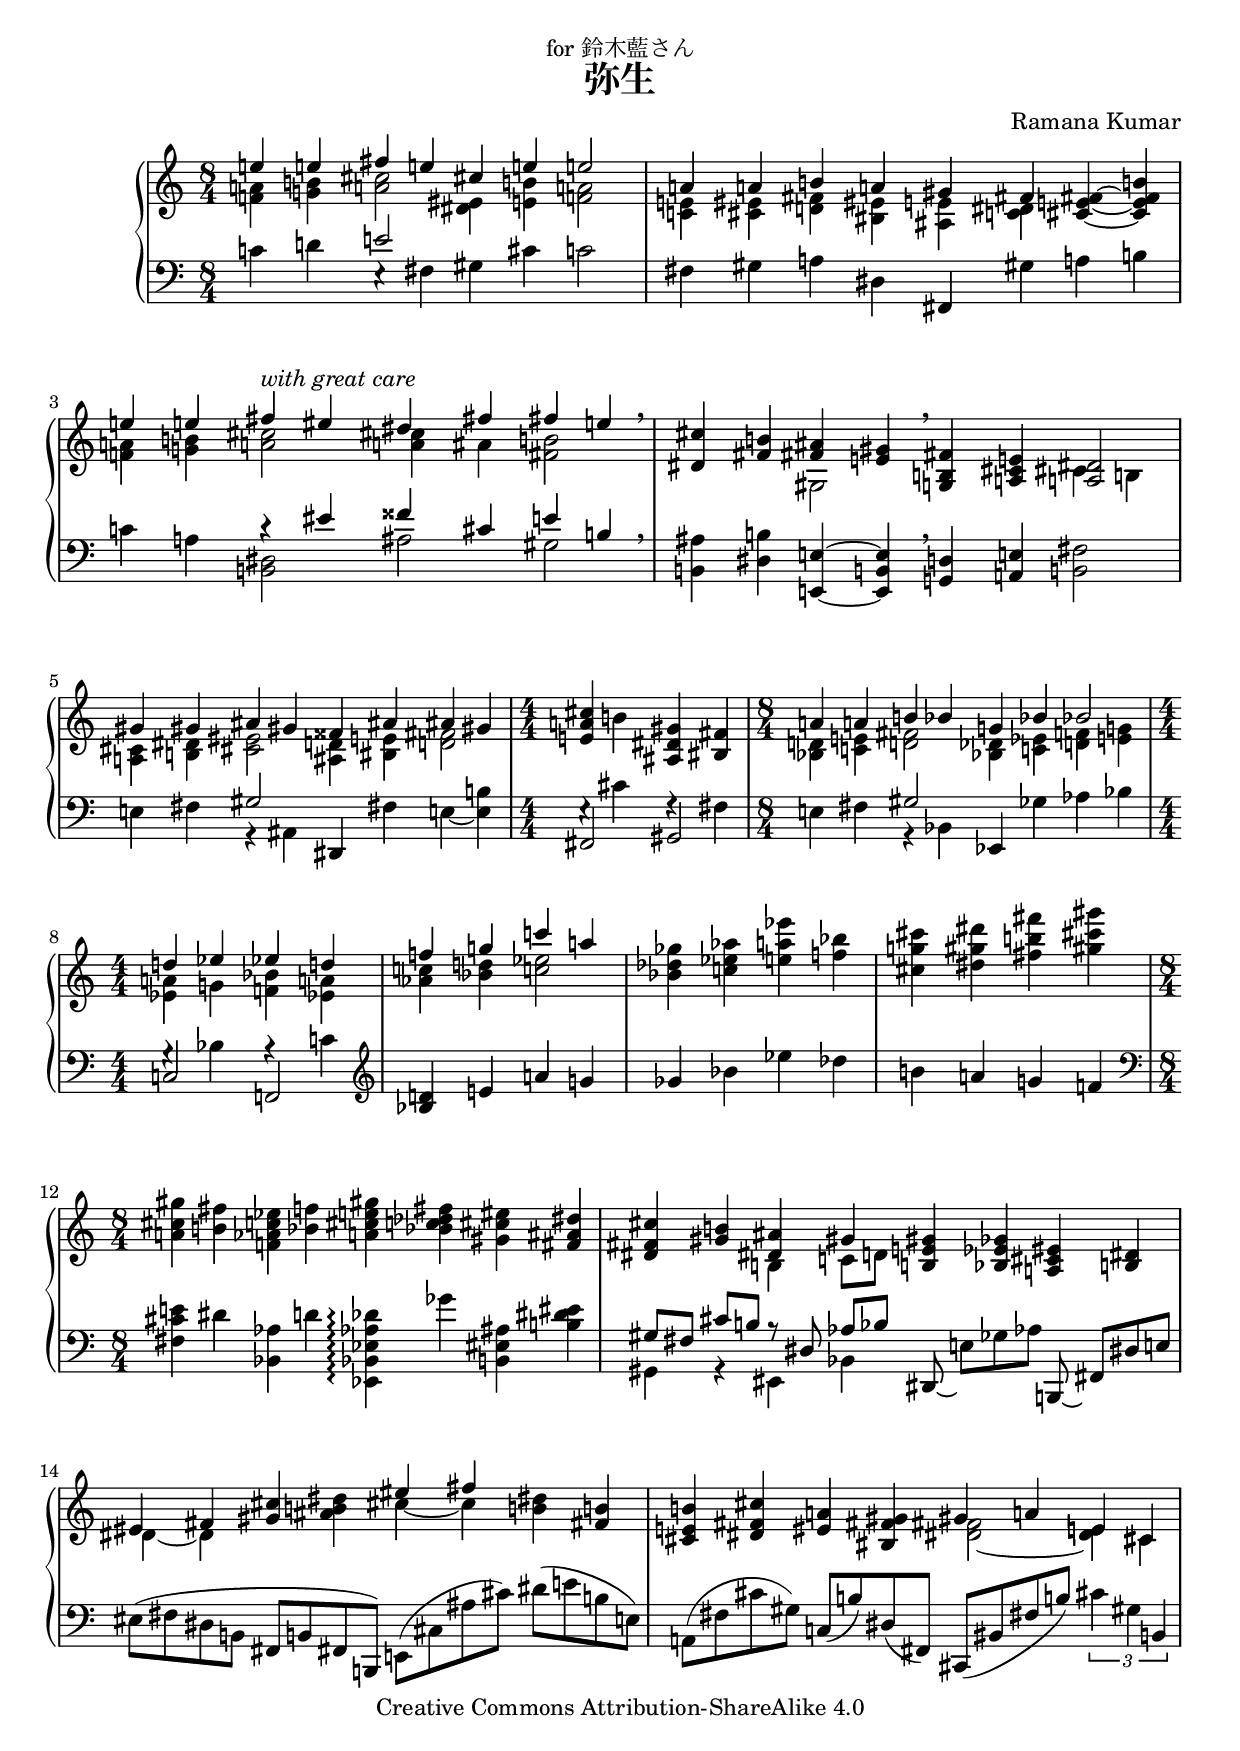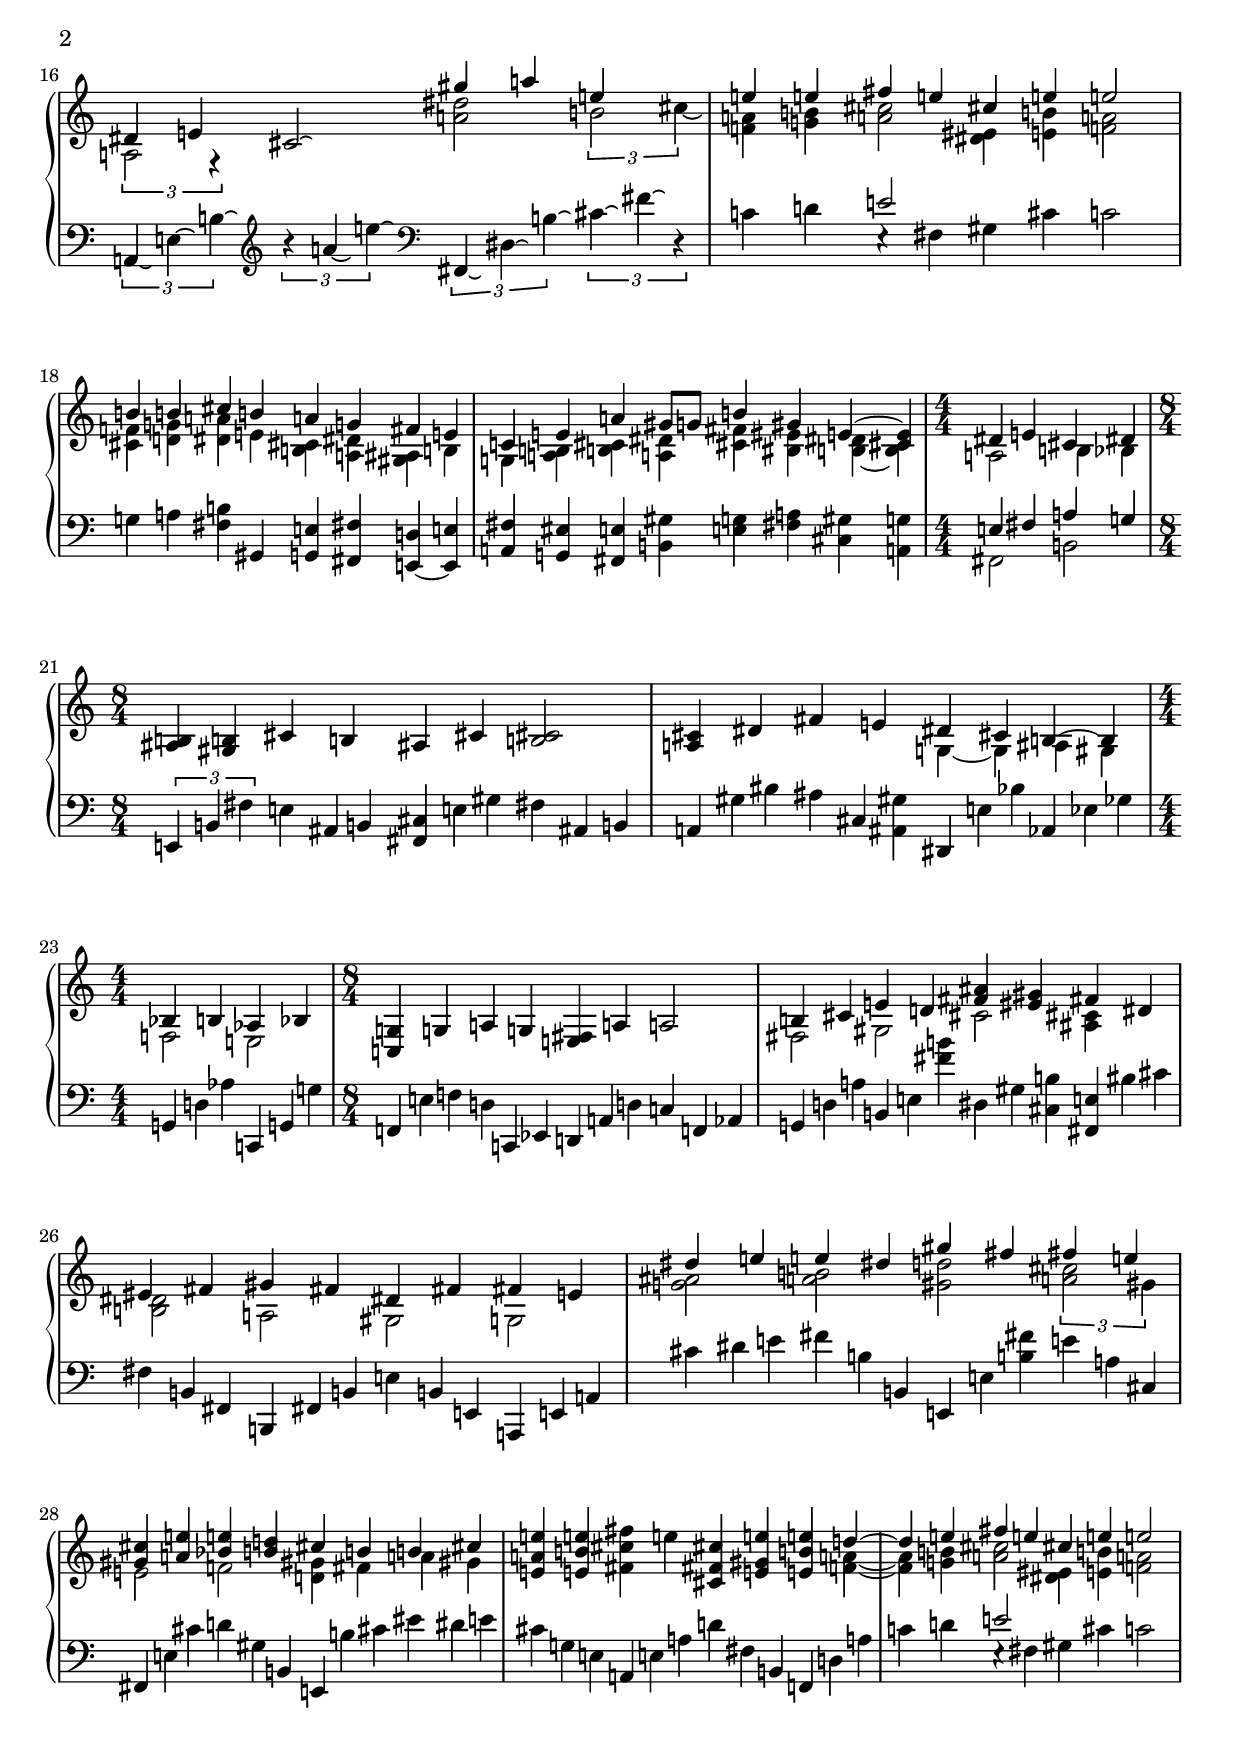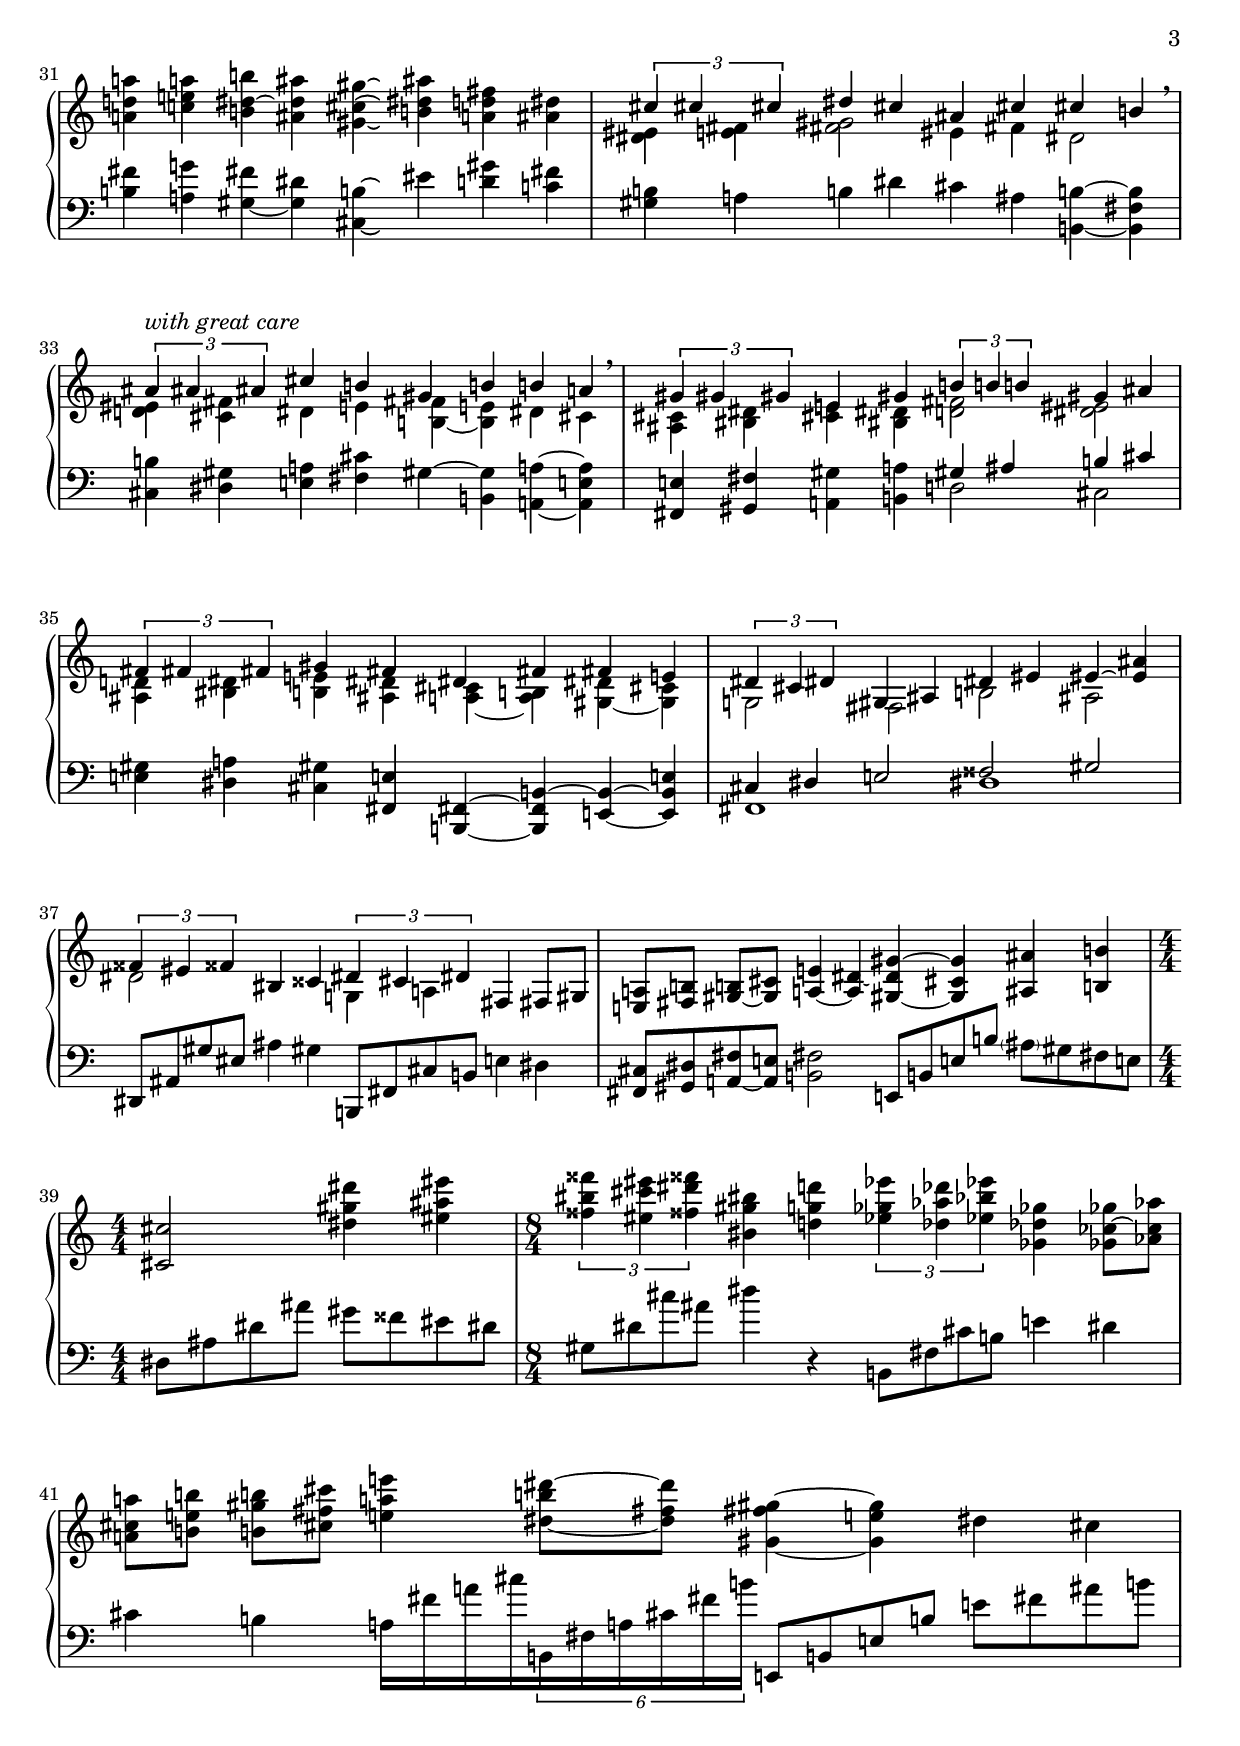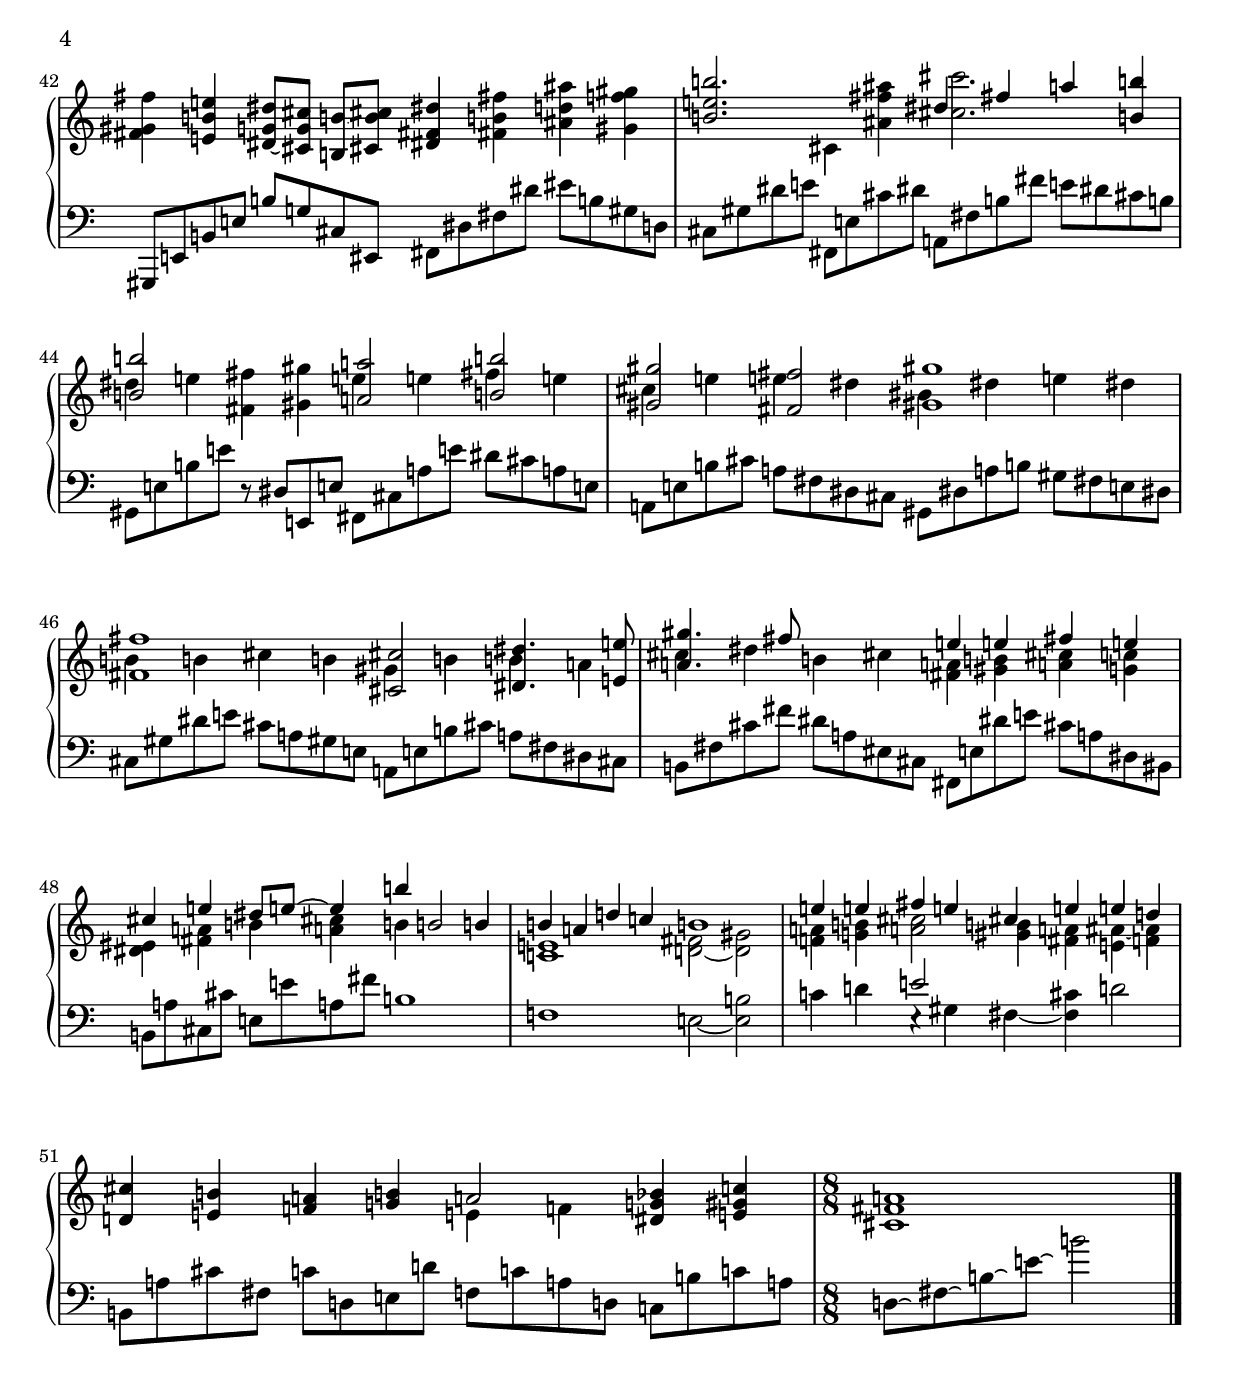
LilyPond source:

\version "2.18.0"

\header {
  title = "弥生"
  composer = "Ramana Kumar"
  date = "2012"
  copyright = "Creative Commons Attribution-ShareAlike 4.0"
  dedication = "for 鈴木藍さん"
}

#(ly:set-option 'point-and-click #f)

\score {
  \new PianoStaff <<
    \new Staff {
      \accidentalStyle PianoStaff.dodecaphonic
      \override PianoStaff.TimeSignature.style = #'numbered
      \clef treble

      \time 8/4
      << { e''4 e'' fis'' e'' cis'' e'' e''2 }
      \\ { <f' a'>4 <g' b'> <a' cis''>2 <dis' eis'>4 <e' b'> <f' a'>2 } >>
      |

      << { a'4 a' b' a' gis' fis' }
      \\ { <c' e'>4 <cis' eis'> <d' fis'> <bis eis'> <ais e'> <c' dis'> } >>
      <cis' e' fis'>4 ~ <cis' e' fis' b'>
      |

      << {
        e''4 e'' fis'' -\markup{\italic "with great care"} eis''
        dis'' fis'' fis'' e''
      } \\ {
        <f' a'>4 <g' b'> <a' cis''>2 <a' cis''>4 ais' <fis' b'>2
      } >> \breathe
      |

      <dis' cis''>4 <fis' b'>
      << { <fis' ais'>4 <e' gis'> } \\ gis2 >> \breathe
      <g b fis'>4 <a cis' e'> << <a dis'>2 \\ { cis'4 b } >>
      |

      << { gis'4 gis' ais' gis' fisis' ais' ais' gis' }
      \\ { <a cis'>4 <b dis'> <cis' eis'>2 <ais d'>4 <bis e'> <d' fis'>2 } >>
      |

      \time 4/4
      <e' a' cis''>4 b' <ais dis' gis'> <bis fis'>
      |

      \time 8/4
      << { a'4 a' b' bes' g' bes' bes'2 }
      \\ {
        <bes d'>4 <c' e'> <d' fis'>2
        <bes des'>4 <c' ees'> <d' f'> <e' g'>
      } >>
      |

      \time 4/4
      << { d''4 ees'' ees'' d'' }
      \\ { <ees' a'>4 g' <f' bes'> <ees' a'> } >>
      |

      << { f''4 g'' c''' a'' }
      \\ { <aes' c''>4 <bes' d''> <c'' ees''>2 } >>
      |

      <bes' des'' ges''>4 <c'' ees'' aes''> <e'' a'' ees'''> <f'' bes''>
      |

      <cis'' g'' cis'''> <dis'' gis'' dis'''>
      <fis'' b'' fis'''> <gis'' cis''' gis'''>
      |

      \time 8/4
      <a' cis'' gis''> <b' fis''> <f' aes' c'' ees''> <bes' f''>
      <a' cis'' e'' gis''> <bes' c'' des'' fis''>
      <gis' cis'' eis''> <fis' ais' dis''>
      |

      <dis' fis' cis''> <gis' b'> << { <dis' ais'> gis' } \\ { b c'8 d' } >>
      <b e' gis'>4 <bes ees' ges'> <a cis' eis'> <b dis'>
      |

      << { eis' fis' } \\ { dis' ~ dis' } >> <gis' cis''>
      <ais' b' dis''>
      << { eis'' fis'' } \\ { cis'' ~ cis'' } >>
      <b' dis''> <fis' b'>
      |

      <cis' e' b'> <dis' fis' cis''> <eis' a'> <bis fis' gis'>
      << { gis' a' e' cis' } \\ { <dis' fis'>2 ~ <dis' e'>4 cis' } >>
      |

      << { dis'4 e' cis'2\laissezVibrer } \\ { \tuplet 3/2 { a2 r4 } } >>
      << { gis'' a'' e'' } \\ { <a' dis''>2 \tuplet 3/2 { b'2 cis''4\laissezVibrer } } >>
      |

      << { e''4 e'' fis'' e'' cis'' e'' e''2 }
      \\ { <f' a'>4 <g' b'> <a' cis''>2 <dis' eis'>4 <e' b'> <f' a'>2 } >>
      |

      << { b'4 b' cis'' b' a' g' fis' e' }
      \\ {
        <cis' f'> <d' g'> <dis' a'> e'
        <b cis'> <a dis'> <gis ais> b
      } >>
      |

      << { c' e' a' gis'8 g' b'4 gis' e' ~ <cis' e'> }
      \\ {
        g <a b> <b cis'> <a dis'>
        <cis' fis'> <bis eis'> <b dis'> ~ <b cis'>
      } >>
      |

      \time 4/4
      << { dis'4 e' cis' dis' }
      \\ { a2 b4 bes } >>
      |

      \time 8/4
      <ais b>4 <gis b> cis' b ais cis' <b cis'>2
      |

      <a cis'>4 dis' fis' e'
      << { dis' cis' b ~ b }
      \\ { g4 ~ g ais gis } >>
      |

      \time 4/4
      << { bes b aes bes }
      \\ { f2 e } >>
      |

      \time 8/4
      <c g>4 g a g <e fis> a a2
      |

      << { b4 cis' e' d' <fis' ais'> <eis' gis'> fis' dis' }
      \\ { fis2 gis cis' <ais cis'>4 s } >>
      |

      << { eis'4 fis' gis' fis' dis' fis' fis' e' }
      \\ { <b dis'>2 a gis g } >>
      |

      << { dis''4 e'' e'' dis'' gis'' fis'' fis'' e'' }
      \\ { <g' ais'>2 <a' b'> <gis' d''> \tuplet 3/2 { <a' cis''>2 gis'4 } } >>
      |

      << { <gis' cis''>4 <a' e''> <bes' e''> <b' d''> cis'' b' b' cis'' }
      \\ { e'2 f' <gis' d'>4 fis' a' gis' } >>
      |

      <e' a' e''>4 <e' b' e''> <fis' cis'' fis''> e''
      <cis' fis' cis''> <e' gis' e''> <e' b' e''>
      << { d'' ~ } \\ { <f' a'> ~ } >>
      |

      << { d''4 e'' fis'' e'' cis'' e'' e''2 }
      \\ { <f' a'>4 <g' b'> <a' cis''>2 <dis' eis'>4 <e' b'> <f' a'>2 } >>
      |

      <a' d'' a''>4 <c'' e'' a''> <b' dis'' b''> ~ <ais' dis'' ais''>
      <gis' cis'' gis''>\laissezVibrer <b' dis'' ais''> <a' d'' fis''> <ais' dis''>
      |

      << { \tuplet 3/2 { cis''4 cis'' cis'' } dis'' cis'' ais' cis'' cis'' b' }
      \\ { <dis' eis'> <e' fis'> <fis' gis'>2 eis'4 fis' dis'2 } >> \breathe
      |

      << { \tuplet 3/2 { ais'4 -\markup{\italic "with great care"} ais' ais' } cis'' b' gis' b' b' a' }
      \\ { <d' eis'> <cis' fis'> dis' e' <b fis'> ~ <b e'> dis' cis' } >> \breathe
      |

      << {
        \tuplet 3/2 { gis'4 gis' gis' } e' gis'
        \tuplet 3/2 { b' b' b' } gis' ais'
      } \\ {
        <ais cis'>4 <bis dis'> <cis' e'> <bis dis'>
        <d' fis'>2 <dis' eis'>
      } >>
      |

      << { \tuplet 3/2 { fis'4 fis' fis' } gis' fis' dis' fis' fis' e' }
      \\ {
        <ais d'>4 <bis dis'> <b e'> <ais dis'>
        <a cis'> ~ <a b> <gis dis'> ~ <gis cis'>
      } >>
      |

      << { \tuplet 3/2 { dis'4 cis' dis' } gis ais dis' eis' eis' ~ <eis' ais'> }
        \\ { g2 fis b ais } >>
      |

      << { \tuplet 3/2 { fisis'4 eis' fisis' } } \\ dis'2 >> bis4 cisis'
      << { \tuplet 3/2 { dis'4 cis' dis' } } \\ { g4 a } >> fis4 fis8 gis
      |

      <e a>8 <fis b> <gis b> ~ <gis cis'> <a e'>4 ~ <a dis'> ~
      <gis dis' gis'> ~ <gis cis' gis'> <ais ais'> <b b'>
      |

      \time 4/4
      <cis' cis''>2 <dis'' gis'' dis'''>4 <eis'' ais'' eis'''>
      |

      \time 8/4
      \tuplet 3/2 { <fisis'' bis'' fisis'''> <eis'' cis''' eis'''> <fisis'' dis''' fisis'''> }
      <bis' gis'' bis''> <d'' g'' d'''>
      \tuplet 3/2 { <ees'' ges'' ees'''> <des'' aes'' des'''> <ees'' bes'' ees'''> }
      <ges' des'' ges''> <ges' ces'' ges''>8 ~ <aes' ces'' aes''>
      |

      <a' cis'' a''> <b' e'' b''> <b' gis'' b''> <cis'' fis'' cis'''>
      <e'' a'' e'''>4 <dis'' b'' dis'''>8 ~ <dis'' fis'' dis'''>
      <gis' fis'' gis''>4 ~ <gis' e'' gis''> dis'' cis''
      |

      <fis' gis' fis''> <e' b' e''>
      <dis' g' dis''>8 ~ <cis' g' cis''> <b b'> ~ <cis' b' cis''>
      <dis' fis' dis''>4 <fis' b' fis''> <ais' d'' ais''> <gis' f'' gis''>
      |

      << { <b' e'' b''>2. } \\ { s2 cis'4 } >> <ais' fis'' ais''>4
      << { dis''4 fis'' a'' <b' b''> } \\ { <cis'' cis'''>2. } >>
      |

      << { <b' b''>2 } \\ { dis''4 e'' <fis' fis''> <gis' gis''> } >>
      << { <a' a''>2 <b' b''> <gis' gis''> <fis' fis''> <gis' gis''>1 }
      \\ { e''4 e'' fis'' e'' cis'' e'' e''  dis'' bis' dis'' e'' dis'' } >>
      |

      << { <fis' fis''>1 <cis' cis''>2 <dis' dis''>4. <e' e''>8 }
      \\ { b'4 b' cis'' b'4 gis' b' b' a' } >>
      |

      << { <a' gis''>4. fis''8 s4 s e'' e'' fis'' e''}
      \\ { cis''4 dis'' b' cis'' <fis' a'> <gis' b'> <a' cis''> <g' c''> } >>
      |

      << { cis''4 e'' dis''8 e'' ~ e''4 b'' b'2 b'4 }
      \\ { <dis' eis'>4  <fis' a'> b' <a' cis''> b'4 s2 } >>
      |

      << { b'4 a' d'' c'' b'1 }
      \\ { <c' e'>1 <d' fis'>2 ~ <d' gis'> } >>
      |

      << { e''4 e'' fis'' e'' cis'' e'' e'' d'' }
      \\ { <f' a'>4 <g' b'> <a' cis''>2 <gis' b'>4 <fis' a'> <e' ais'>4 ~ <f' ais'> } >>
      |

      <d' cis''>4 <e' b'> <f' a'> <g' b'>
      << { a'2 } \\ { e'4 f' } >> <dis' g' bes'>4 <e' gis' c''>
      |

      \time 8/8
      <cis' fis' a'>1
      \bar "|."
    }
    \new Staff {
      \clef bass

      c'4 d' << e'2 \\ { e4\rest fis } >> gis cis' c'2
      |

      fis4 gis a dis fis, gis a b
      |

      c'4 a << { r4 eis' fisis' cis' e' b } \\ { <b, dis>2 ais gis } >> \breathe
      |

      <b, ais>4 <dis b> <e, e> ~ <e, b, e> \breathe <g, d>4 <a, e> <b, fis>2
      |

      e4 fis << gis2 \\ { r4 ais, } >> dis, fis e ~ <e b>
      |

      << { fis,2 gis, } \\ { e4\rest cis' f\rest fis } >>
      |

      e4 fis << gis2 \\ { r4 bes, } >> ees, ges aes bes
      |

      << { c2 f, } \\ { g4\rest bes a\rest c' } >>
      |

      \clef treble
      <bes d'>4 e' a' g'
      |

      ges' bes' ees'' des''
      |

      b' a' g' f'
      |

      \clef bass
      <fis cis' e'>4 dis' <bes, aes> d'
      <ees, bes, ees aes des'>\arpeggio ges' <b, eis ais> <b dis' eis'>
      |

      \set beatStructure = #'(2 2 2 2)
      << { gis8 fis cis' b r dis aes bes } \\ { gis,4 r eis, bes, } >>
      dis,8\laissezVibrer e [ ges aes ] b,,\laissezVibrer fis, [ dis e ]
      |

      eis ( fis dis b, fis, b, fis, b,, ) e, ( cis ais cis' ) dis' ( e' b e )
      |

      a, ( fis cis' gis ) c ( b ) dis ( fis, )
      cis, ( bis, fis b )
      \tupletSpan 1*2/4
      \tuplet 3/2 { cis'4 gis b, }
      |

      \tuplet 3/2 {
        a,\laissezVibrer e\laissezVibrer b\laissezVibrer \clef treble r a'\laissezVibrer e''\laissezVibrer
        \clef bass fis,\laissezVibrer dis\laissezVibrer b\laissezVibrer cis'\laissezVibrer fis'\laissezVibrer r
      }
      |

      c'4 d' << e'2 \\ { e4\rest fis } >> gis cis' c'2
      |

      g4 a <fis b> gis, <g, e> <fis, fis> <e, d> ~ <e, e>
      |

      <a, fis> <g, eis> <fis, e> <b, gis> <e g> <fis a> <cis gis> <a, g>
      |

      << { e4 fis a g } \\ { fis,2 b, } >>
      |

      \tuplet 3/2 { e,4 b, fis } e4*2/3 ais, b,
      <fis, cis> e gis fis ais, b,
      |

      a, gis bis ais cis <ais, gis> dis, e bes aes, ees ges
      |

      g, d aes c, g, g
      |

      f, e f d c, ees, d, a, d c f, aes,
      |

      g, d a b, e <fis' b'> dis gis <cis b> <fis, e> bis cis'
      |

      fis b, fis, b,, fis, b, e b, e, a,, e, a,
      |

      cis' dis' e' fis' b b, e, e <b fis'> e' a cis
      |

      fis, e cis' d' gis b, e, b cis' eis' dis' e'
      |

      cis' g e a, e a d' fis b, f, d a
      |

      c'4 d' << e'2 \\ { e4\rest fis } >> gis cis' c'2
      |

      <b fis'>4 <a g'> <gis fis'> ~ <gis dis'>
      <cis b>\laissezVibrer eis' <d' gis'> <c' fis'>
      |

      <gis b> % gis
      a b dis' cis' ais <b, b> ~ <b, fis b>
      |

      <cis b> <dis gis> <e a> <fis cis'> gis ~ <b, gis> <a, a> ~ <a, e a>
      |

      <fis, e> <gis, fis> <a, gis> <b, a>
      << { gis4 ais b cis' } \\ { d2 cis } >>
      |

      <e gis>4 <dis a> <cis gis> <fis, e>
      <b,, fis,> ~ <b,, fis, b,> ~ <e, b,> ~ <e, b, e>
      |

      << { cis4 dis e2 fisis gis } \\ { fis,1 dis } >>
      |

      dis,8 ais, gis eis ais4 gis b,,8 fis, cis b, e4 dis
      |

      <fis, cis>8 <gis, dis> <a, fis> ~ <a, e> <b, fis>2
      e,8 b, e b \parenthesize ais gis fis e
      |

      dis ais dis' ais' gis' fisis' eis' dis'
      |

      gis dis' cis'' ais' dis''4 r b,8 fis cis' b e'4 dis'
      |

      cis' b a16 fis' a' cis'' \tuplet 6/4 { b, fis a cis' fis' b' }
      e,8 b, e b e' fis' ais' b'
      |

      gis,,8 e, b, e b g cis eis, fis, dis fis dis' eis' b gis d
      |

      cis gis dis' e' fis, e cis' dis' a, fis b fis' e' dis' cis' b
      |

      gis, e b e' r dis e, e fis, cis a e' dis' cis' a e
      |

      a, e b cis' a fis dis cis gis, dis a b gis fis e dis
      |

      cis gis dis' e' cis' a gis e a, e b cis' a fis dis cis
      |

      b, fis cis' fis' dis' a eis cis fis, e dis' e' cis' a dis bis,
      |

      b, a cis cis' e e' a fis' b1
      |

      f1 e2 ~ <e b>
      |

      c'4 d' << e'2 \\ { e4\rest gis } >> fis ~ <fis cis'> d'2
      |

      b,8 a cis' fis c' d e d' f c' a d c b c' a
      |

      \set beatStructure = #'(4 4)
      d\laissezVibrer fis\laissezVibrer b\laissezVibrer e'\laissezVibrer b'2
      \bar "|."
    }
  >>
}
